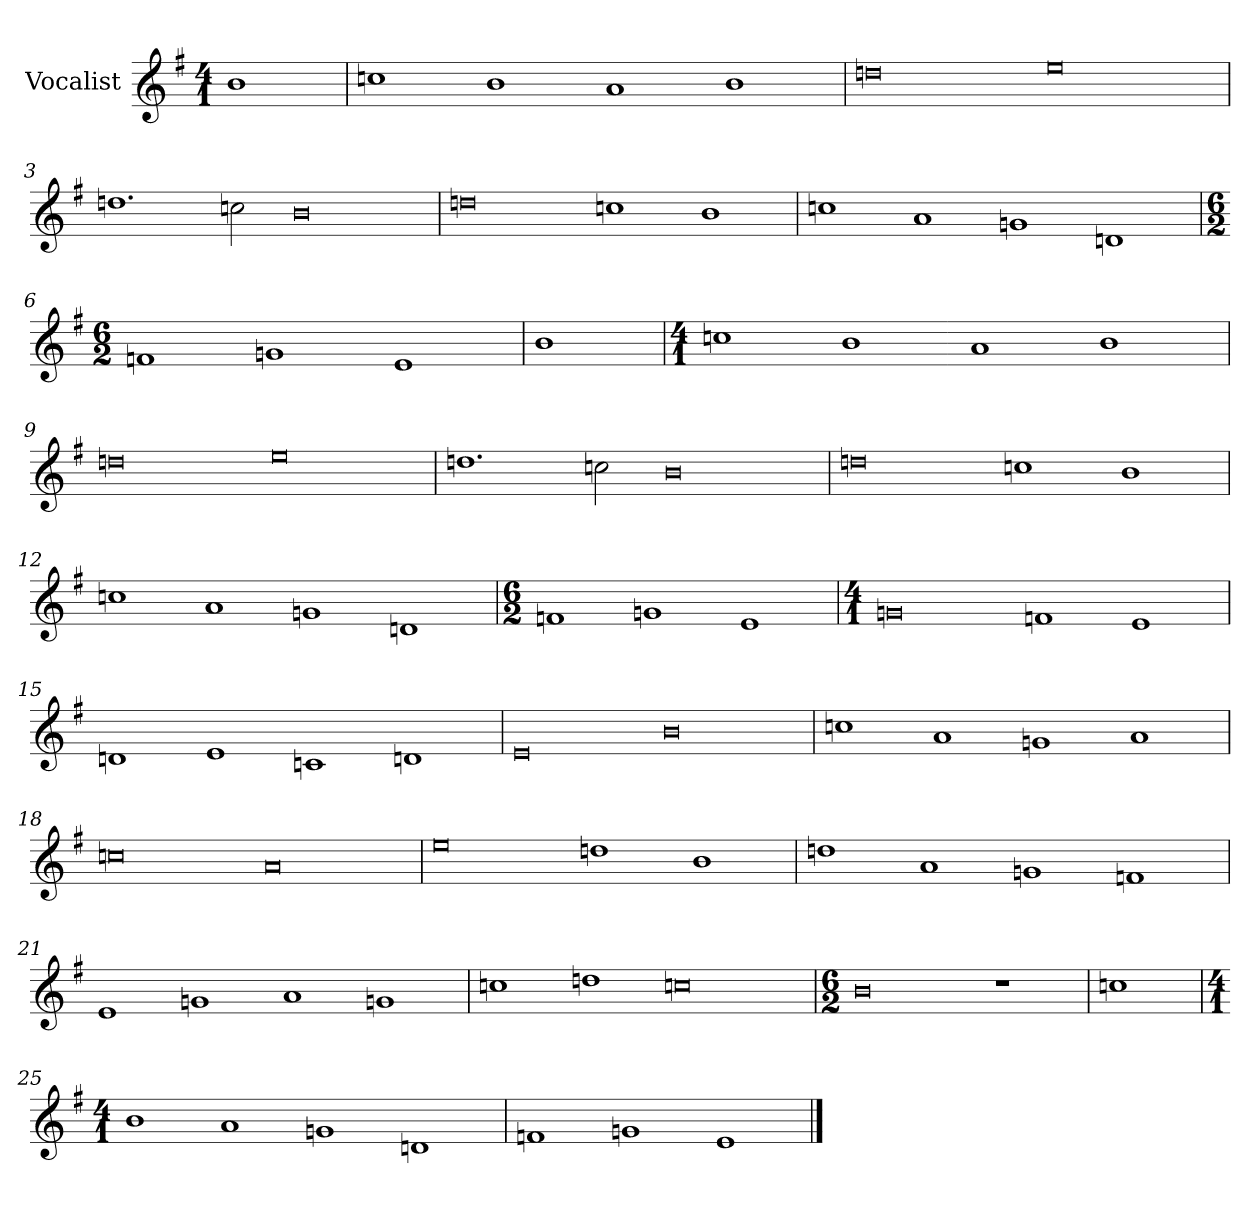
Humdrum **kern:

**kern
*part1
*staff1
*I"Vocalist
*k[f#]
*e:
*M4/1
=
1b
=1
1ccn
1b
1a
1b
=2
0ddn
0ee
=3
1.ddn
2ccn
0b
=4
0ddn
1ccn
1b
=5
1ccn
1a
1gn
1dn
=6
*M6/2
1fn
1gn
1e
=7
1b
=8
*M4/1
1ccn
1b
1a
1b
=9
0ddn
0ee
=10
1.ddn
2ccn
0b
=11
0ddn
1ccn
1b
=12
1ccn
1a
1gn
1dn
=13
*M6/2
1fn
1gn
1e
=14
*M4/1
0gn
1fn
1e
=15
1dn
1e
1cn
1dn
=16
0e
0b
=17
1ccn
1a
1gn
1a
=18
0ccn
0a
=19
0ee
1ddn
1b
=20
1ddn
1a
1gn
1fn
=21
1e
1gn
1a
1gn
=22
1ccn
1ddn
0ccn
=23
*M6/2
0b
1r
=24
1ccn
=25
*M4/1
1b
1a
1gn
1dn
=26
1fn
1gn
1e
==
*-
